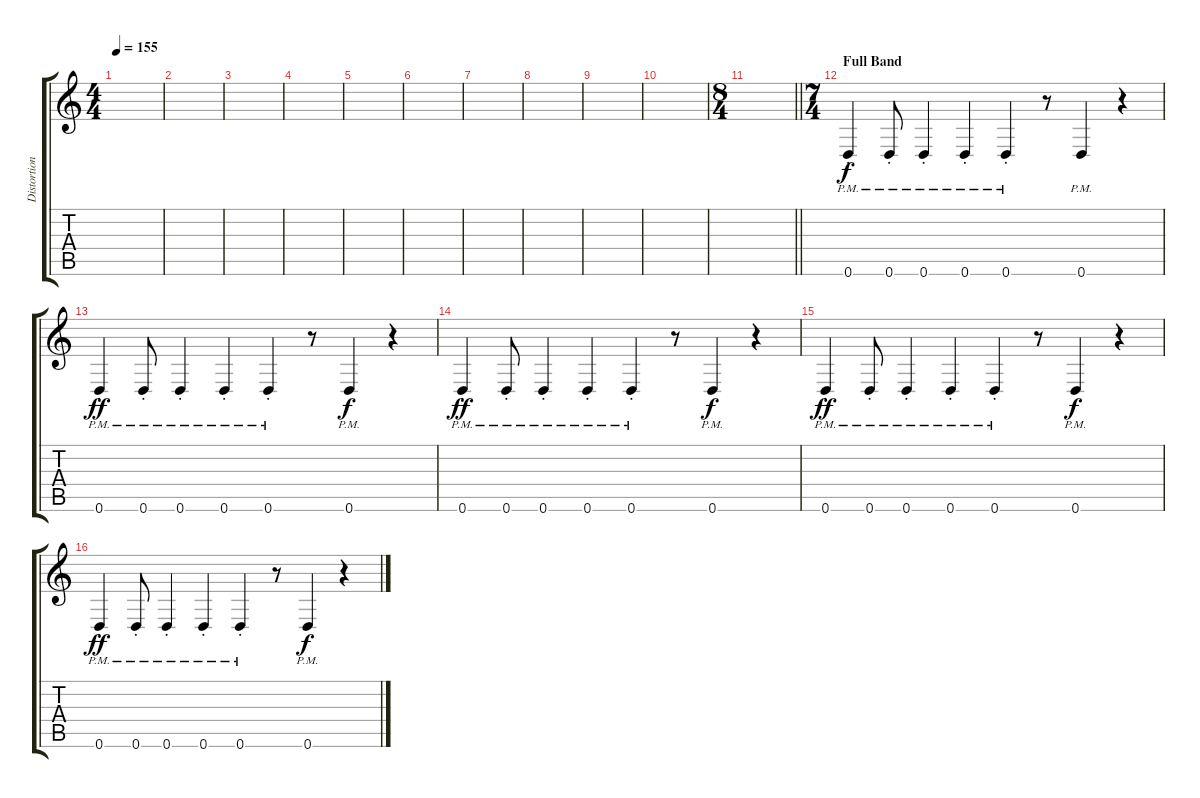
\track ("Distortion Guitar 2" "Distortion") {instrument overdrivenguitar}
\staff {score tabs}
\tuning (E4 B3 G3 D3 A2 D2) {hide}
\ts (4 4)
\tempo 155
\clef g2
\ks c
|
|
|
|
|
|
|
|
|
|
\ts (8 4)
\barLineRight lightlight
|
\ts (7 4)
\section ("" "Full Band")
0.6{pm st}.4 0.6{pm st}.8 0.6{pm st}.4 0.6{pm st}.4 0.6{pm st}.4 r.8 0.6{pm}.4{dy f} r.4 |
0.6{pm st}.4{dy ff} 0.6{pm st}.8 0.6{pm st}.4 0.6{pm st}.4 0.6{pm st}.4 r.8 0.6{pm}.4{dy f} r.4 |
0.6{pm st}.4{dy ff} 0.6{pm st}.8 0.6{pm st}.4 0.6{pm st}.4 0.6{pm st}.4 r.8 0.6{pm}.4{dy f} r.4 |
0.6{pm st}.4{dy ff} 0.6{pm st}.8 0.6{pm st}.4 0.6{pm st}.4 0.6{pm st}.4 r.8 0.6{pm}.4{dy f} r.4 |
0.6{pm st}.4{dy ff} 0.6{pm st}.8 0.6{pm st}.4 0.6{pm st}.4 0.6{pm st}.4 r.8 0.6{pm}.4{dy f} r.4
